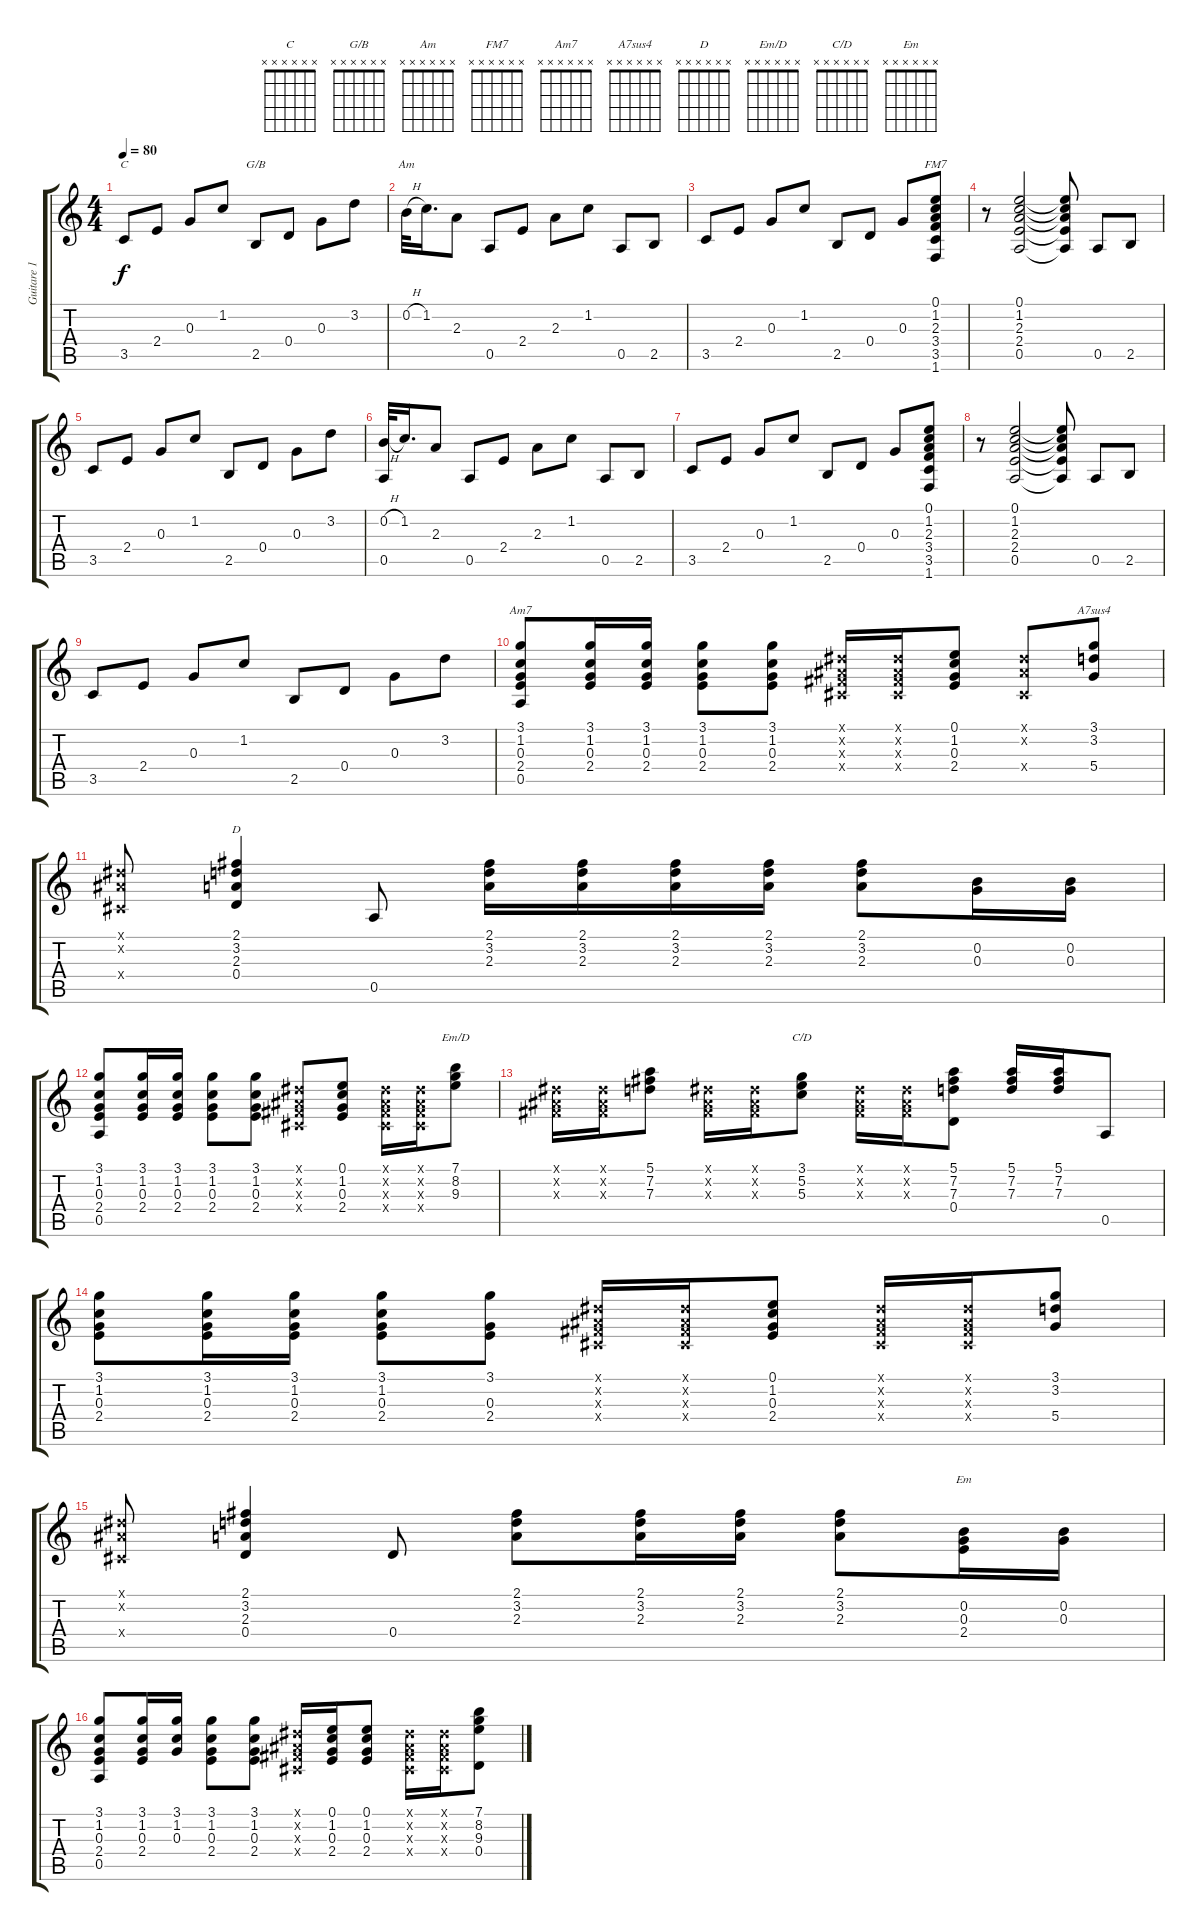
\track ("Guitare 1" "Guitare 1") {instrument acousticguitarnylon}
\staff {score tabs}
\tuning (E4 B3 G3 D3 A2 E2) {hide}
\chord ("C" x x x x x x)
\chord ("G/B" x x x x x x)
\chord ("Am" x x x x x x)
\chord ("FM7" x x x x x x)
\chord ("Am7" x x x x x x)
\chord ("A7sus4" x x x x x x)
\chord ("D" x x x x x x)
\chord ("Em/D" x x x x x x)
\chord ("C/D" x x x x x x)
\chord ("Em" x x x x x x)
\ts (4 4)
\tempo 80
\clef g2
\ks c
3.5.8{ch "C" dy f} 2.4.8 0.3.8 1.2.8 2.5.8{ch "G/B"} 0.4.8 0.3.8 3.2.8 |
0.2{h}.32{ch "Am"} 1.2.16{d} 2.3.8 0.5.8 2.4.8 2.3.8 1.2.8 0.5.8 2.5.8 |
3.5.8 2.4.8 0.3.8 1.2.8 2.5.8 0.4.8 0.3.8 (0.1 1.2 2.3 3.4 3.5 1.6).8{ch "FM7"} |
r.8 (0.1 1.2 2.3 2.4 0.5).2 (0.1{t} 1.2{t} 2.3{t} 2.4{t} 0.5{t}).8 0.5.8 2.5.8 |
3.5.8 2.4.8 0.3.8 1.2.8 2.5.8 0.4.8 0.3.8 3.2.8 |
(0.2{h} 0.5).32 1.2.16{d} 2.3.8 0.5.8 2.4.8 2.3.8 1.2.8 0.5.8 2.5.8 |
3.5.8 2.4.8 0.3.8 1.2.8 2.5.8 0.4.8 0.3.8 (0.1 1.2 2.3 3.4 3.5 1.6).8 |
r.8 (0.1 1.2 2.3 2.4 0.5).2 (0.1{t} 1.2{t} 2.3{t} 2.4{t} 0.5{t}).8 0.5.8 2.5.8 |
3.5.8 2.4.8 0.3.8 1.2.8 2.5.8 0.4.8 0.3.8 3.2.8 |
(3.1 1.2 0.3 2.4 0.5).8{ch "Am7"} (3.1 1.2 0.3 2.4).16 (3.1 1.2 0.3 2.4).16 (3.1 1.2 0.3 2.4).8 (3.1 1.2 0.3 2.4).8 (-1.1{x} -1.2{x} -1.3{x} -1.4{x}).16 (-1.1{x} -1.2{x} -1.3{x} -1.4{x}).16 (0.1 1.2 0.3 2.4).8 (-1.1{x} -1.2{x} -1.4{x}).8 (3.1 3.2 5.4).8{ch "A7sus4"} |
(-1.1{x} -1.2{x} -1.4{x}).8 (2.1 3.2 2.3 0.4).4{ch "D"} 0.5.8 (2.1 3.2 2.3).16 (2.1 3.2 2.3).16 (2.1 3.2 2.3).16 (2.1 3.2 2.3).16 (2.1 3.2 2.3).8 (0.2 0.3).16 (0.2 0.3).16 |
(3.1 1.2 0.3 2.4 0.5).8 (3.1 1.2 0.3 2.4).16 (3.1 1.2 0.3 2.4).16 (3.1 1.2 0.3 2.4).8 (3.1 1.2 0.3 2.4).8 (-1.1{x} -1.2{x} -1.3{x} -1.4{x}).8 (0.1 1.2 0.3 2.4).8 (-1.1{x} -1.2{x} -1.3{x} -1.4{x}).16 (-1.1{x} -1.2{x} -1.3{x} -1.4{x}).16 (7.1 8.2 9.3).8{ch "Em/D"} |
(-1.1{x} -1.2{x} -1.3{x}).16 (-1.1{x} -1.2{x} -1.3{x}).16 (5.1 7.2 7.3).8 (-1.1{x} -1.2{x} -1.3{x}).16 (-1.1{x} -1.2{x} -1.3{x}).16 (3.1 5.2 5.3).8{ch "C/D"} (-1.1{x} -1.2{x} -1.3{x}).16 (-1.1{x} -1.2{x} -1.3{x}).16 (5.1 7.2 7.3 0.4).8 (5.1 7.2 7.3).16 (5.1 7.2 7.3).16 0.5.8 |
(3.1 1.2 0.3 2.4).8 (3.1 1.2 0.3 2.4).16 (3.1 1.2 0.3 2.4).16 (3.1 1.2 0.3 2.4).8 (3.1 0.3 2.4).8 (-1.1{x} -1.2{x} -1.3{x} -1.4{x}).16 (-1.1{x} -1.2{x} -1.3{x} -1.4{x}).16 (0.1 1.2 0.3 2.4).8 (-1.1{x} -1.2{x} -1.3{x} -1.4{x}).16 (-1.1{x} -1.2{x} -1.3{x} -1.4{x}).16 (3.1 3.2 5.4).8 |
(-1.1{x} -1.2{x} -1.4{x}).8 (2.1 3.2 2.3 0.4).4 0.4.8 (2.1 3.2 2.3).8 (2.1 3.2 2.3).16 (2.1 3.2 2.3).16 (2.1 3.2 2.3).8 (0.2 0.3 2.4).16{ch "Em"} (0.2 0.3).16 |
(3.1 1.2 0.3 2.4 0.5).8 (3.1 1.2 0.3 2.4).16 (3.1 1.2 0.3).16 (3.1 1.2 0.3 2.4).8 (3.1 1.2 0.3 2.4).8 (-1.1{x} -1.2{x} -1.3{x} -1.4{x}).16 (0.1 1.2 0.3 2.4).16 (0.1 1.2 0.3 2.4).8 (-1.1{x} -1.2{x} -1.3{x} -1.4{x}).16 (-1.1{x} -1.2{x} -1.3{x} -1.4{x}).16 (7.1 8.2 9.3 0.4).8
